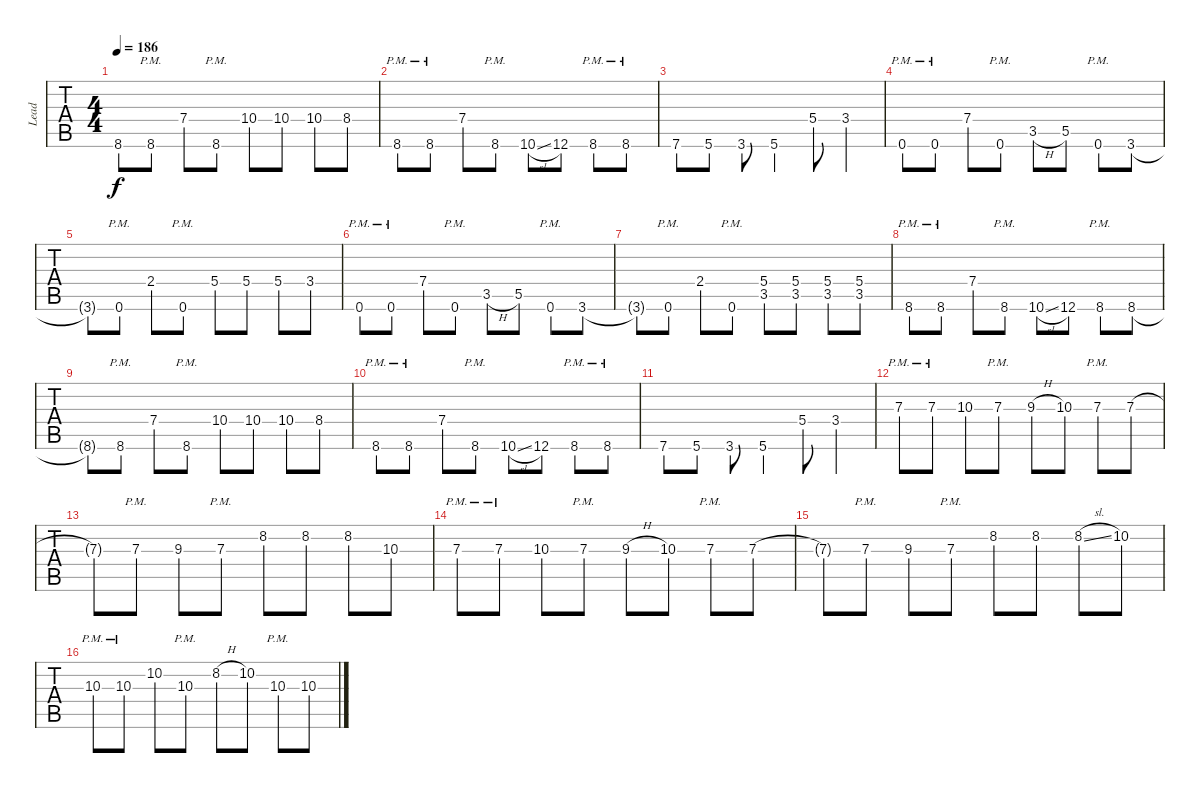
\track ("Lead" "Lead") {instrument distortionguitar}
\staff {tabs}
\tuning (Eb4 Bb3 Gb3 Db3 Ab2 Db2) {hide}
\ts (4 4)
\tempo 186
\clef g2
\ks db
8.6{t}.8{dy f} 8.6{pm}.8 7.4.8 8.6{pm}.8 10.4.8 10.4.8 10.4.8 8.4.8 |
8.6{pm}.8 8.6{pm}.8 7.4.8 8.6{pm}.8 10.6{sl}.8 12.6.8 8.6{pm}.8 8.6{pm}.8 |
7.6.8 5.6.8 3.6.8 5.6.4 5.4.8 3.4.4 |
0.6{pm}.8 0.6{pm}.8 7.4.8 0.6{pm}.8 3.5{h}.8 5.5.8 0.6{pm}.8 3.6.8 |
3.6{t}.8 0.6{pm}.8 2.4.8 0.6{pm}.8 5.4.8 5.4.8 5.4.8 3.4.8 |
0.6{pm}.8 0.6{pm}.8 7.4.8 0.6{pm}.8 3.5{h}.8 5.5.8 0.6{pm}.8 3.6.8 |
3.6{t}.8 0.6{pm}.8 2.4.8 0.6{pm}.8 (5.4 3.5).8 (5.4 3.5).8 (5.4 3.5).8 (5.4 3.5).8 |
8.6{pm}.8 8.6{pm}.8 7.4.8 8.6{pm}.8 10.6{sl}.8 12.6.8 8.6{pm}.8 8.6.8 |
8.6{t}.8 8.6{pm}.8 7.4.8 8.6{pm}.8 10.4.8 10.4.8 10.4.8 8.4.8 |
8.6{pm}.8 8.6{pm}.8 7.4.8 8.6{pm}.8 10.6{sl}.8 12.6.8 8.6{pm}.8 8.6{pm}.8 |
7.6.8 5.6.8 3.6.8 5.6.4 5.4.8 3.4.4 |
7.3{pm}.8 7.3{pm}.8 10.3.8 7.3{pm}.8 9.3{h}.8 10.3.8 7.3{pm}.8 7.3.8 |
7.3{t}.8 7.3{pm}.8 9.3.8 7.3{pm}.8 8.2.8 8.2.8 8.2.8 10.3.8 |
7.3{pm}.8 7.3{pm}.8 10.3.8 7.3{pm}.8 9.3{h}.8 10.3.8 7.3{pm}.8 7.3.8 |
7.3{t}.8 7.3{pm}.8 9.3.8 7.3{pm}.8 8.2.8 8.2.8 8.2{sl}.8 10.2.8 |
10.3{pm}.8 10.3{pm}.8 10.2.8 10.3{pm}.8 8.2{h}.8 10.2.8 10.3{pm}.8 10.3.8
